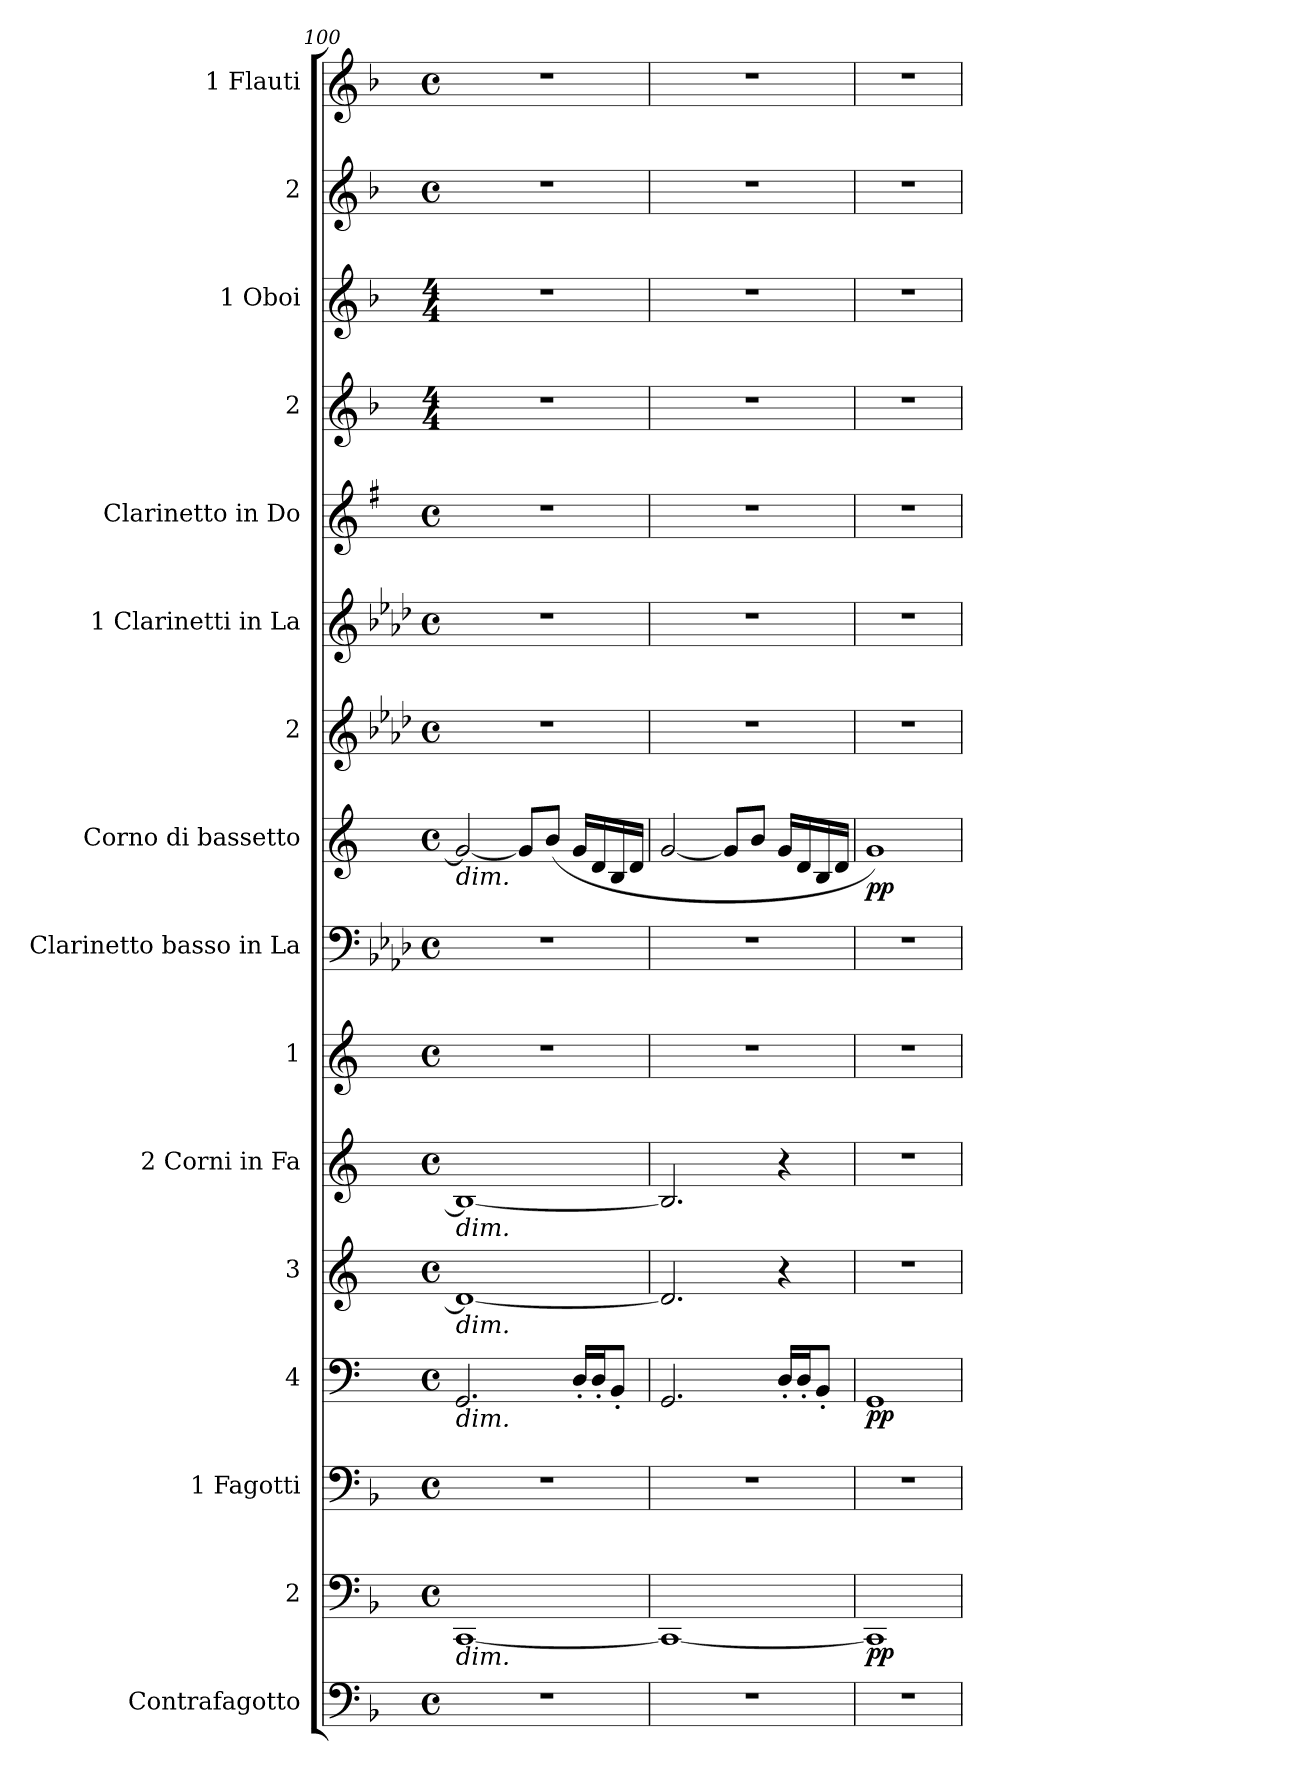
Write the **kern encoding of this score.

**kern	**kern	**dynam	**kern	**kern	**dynam	**kern	**kern	**kern	**kern	**kern	**dynam	**kern	**kern	**kern	**kern	**kern	**kern	**kern
*part16	*part15	*part15	*part14	*part13	*part13	*part12	*part11	*part10	*part9	*part8	*part8	*part7	*part6	*part5	*part4	*part3	*part2	*part1
*staff16	*staff15	*staff15	*staff14	*staff13	*staff13	*staff12	*staff11	*staff10	*staff9	*staff8	*staff8	*staff7	*staff6	*staff5	*staff4	*staff3	*staff2	*staff1
*I"Contrafagotto	*I"2	*	*I"1  Fagotti	*I"4	*	*I"3	*I"2  Corni in Fa	*I"1	*I"Clarinetto basso in La	*I"Corno di bassetto	*	*I"2	*I"1  Clarinetti in La	*I"Clarinetto in Do	*I"2	*I"1  Oboi	*I"2	*I"1  Flauti
*I'C.Fg.	*	*	*I'1  Fg.	*	*	*	*I'2  Cor. in Fa	*	*I'Cl. bas. in La	*I'Cor. di bast.	*	*	*I'1  Cl. in La	*I'Cl. in Do	*	*I'1  Ob.	*	*I'1  Fl.
*clefF4	*clefF4	*	*clefF4	*clefF4	*	*clefG2	*clefG2	*clefG2	*clefF4	*clefG2	*	*clefG2	*clefG2	*clefG2	*clefG2	*clefG2	*clefG2	*clefG2
*ITrd7c12	*	*	*	*ITrd4c7	*	*ITrd4c7	*ITrd4c7	*ITrd4c7	*ITrd2c3	*ITrd4c7	*	*ITrd2c3	*ITrd2c3	*ITrd1c2	*	*	*	*
*k[b-]	*k[b-]	*	*k[b-]	*k[b-]	*	*k[b-]	*k[b-]	*k[b-]	*k[b-]	*k[b-]	*	*k[b-]	*k[b-]	*k[b-]	*k[b-]	*k[b-]	*k[b-]	*k[b-]
*M4/4	*M4/4	*	*M4/4	*M4/4	*	*M4/4	*M4/4	*M4/4	*M4/4	*M4/4	*	*M4/4	*M4/4	*M4/4	*M4/4	*M4/4	*M4/4	*M4/4
*met(c)	*met(c)	*	*met(c)	*met(c)	*	*met(c)	*met(c)	*met(c)	*met(c)	*met(c)	*	*met(c)	*met(c)	*met(c)	*	*	*met(c)	*met(c)
=100	=100	=100	=100	=100	=100	=100	=100	=100	=100	=100	=100	=100	=100	=100	=100	=100	=100	=100
!	!	!	!	!	!	!	!	!	!	!LO:TX:b:i:t=dim.	!	!	!	!	!	!	!	!
!	!	!	!	!	!	!	!LO:TX:b:i:t=dim.	!	!	!	!	!	!	!	!	!	!	!
!	!	!	!	!	!	!LO:TX:b:i:t=dim.	!	!	!	!	!	!	!	!	!	!	!	!
!	!	!	!	!LO:TX:b:i:t=dim.	!	!	!	!	!	!	!	!	!	!	!	!	!	!
!	!LO:TX:b:i:t=dim.	!	!	!	!	!	!	!	!	!	!	!	!	!	!	!	!	!
1r	[1CC	.	1r	2.CC/	.	1G_	1E_	1r	1r	2c/_	.	1r	1r	1r	1r	1r	1r	1r
.	.	.	.	.	.	.	.	.	.	8c/L]	.	.	.	.	.	.	.	.
.	.	.	.	.	.	.	.	.	.	(8e/J	.	.	.	.	.	.	.	.
.	.	.	.	16GG'/LL	.	.	.	.	.	16c/LL	.	.	.	.	.	.	.	.
.	.	.	.	16GG'/J	.	.	.	.	.	16G/	.	.	.	.	.	.	.	.
.	.	.	.	8EE'/J	.	.	.	.	.	16E/	.	.	.	.	.	.	.	.
.	.	.	.	.	.	.	.	.	.	16G/JJ	.	.	.	.	.	.	.	.
=101	=101	=101	=101	=101	=101	=101	=101	=101	=101	=101	=101	=101	=101	=101	=101	=101	=101	=101
1r	1CC_	.	1r	2.CC/	.	2.G/]	2.E/]	1r	1r	[2c/	.	1r	1r	1r	1r	1r	1r	1r
.	.	.	.	.	.	.	.	.	.	8c/L]	.	.	.	.	.	.	.	.
.	.	.	.	.	.	.	.	.	.	8e/J	.	.	.	.	.	.	.	.
.	.	.	.	16GG'/LL	.	4r	4r	.	.	16c/LL	.	.	.	.	.	.	.	.
.	.	.	.	16GG'/J	.	.	.	.	.	16G/	.	.	.	.	.	.	.	.
.	.	.	.	8EE'/J	.	.	.	.	.	16E/	.	.	.	.	.	.	.	.
.	.	.	.	.	.	.	.	.	.	16G/JJ	.	.	.	.	.	.	.	.
!!LO:PB:g=z
=102	=102	=102	=102	=102	=102	=102	=102	=102	=102	=102	=102	=102	=102	=102	=102	=102	=102	=102
!	!	!LO:DY:b	!	!	!LO:DY:b	!	!	!	!	!	!LO:DY:b	!	!	!	!	!	!	!
1r	1CC]	pp	1r	1CC	pp	1r	1r	1r	1r	1c)	pp	1r	1r	1r	1r	1r	1r	1r
=	=	=	=	=	=	=	=	=	=	=	=	=	=	=	=	=	=	=
*-	*-	*-	*-	*-	*-	*-	*-	*-	*-	*-	*-	*-	*-	*-	*-	*-	*-	*-
